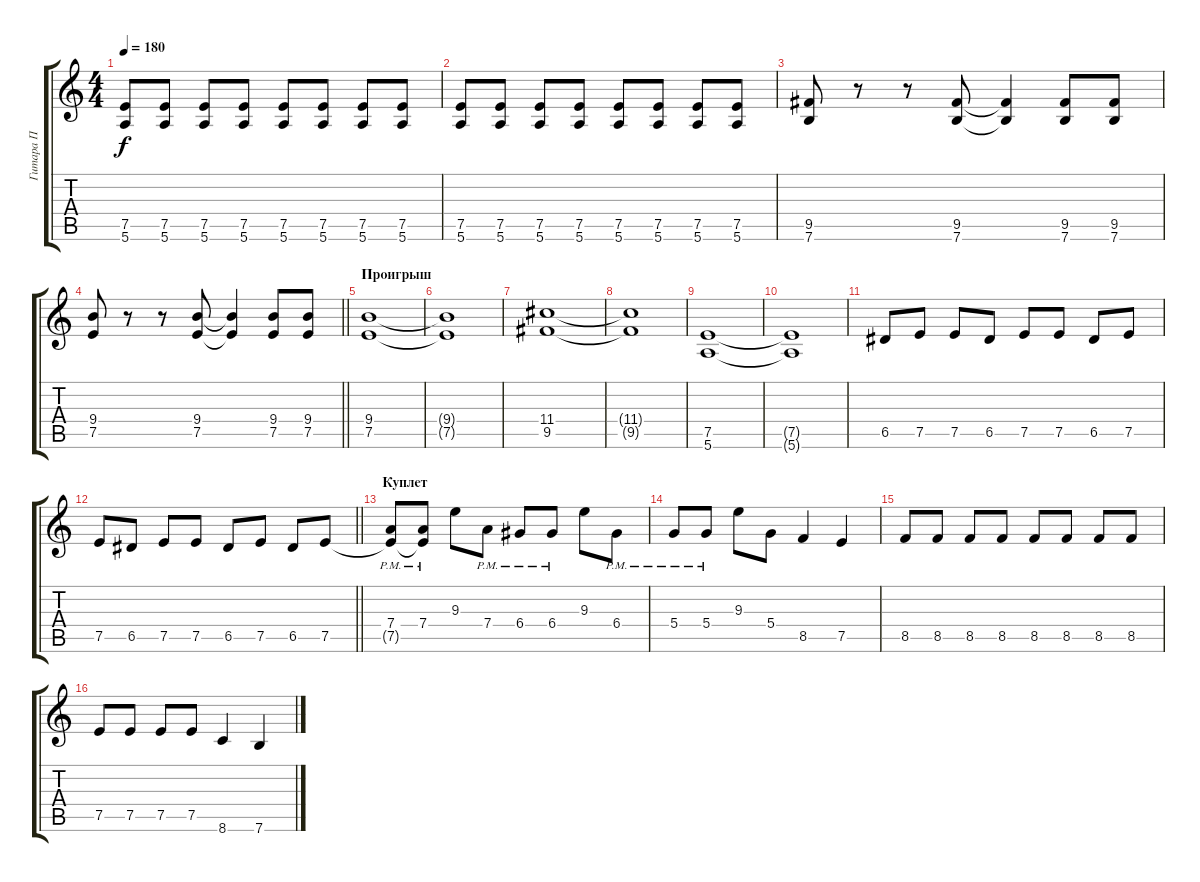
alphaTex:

\track ("Гитара П" "Гитара П") {instrument distortionguitar}
\staff {score tabs}
\tuning (E4 B3 G3 D3 A2 E2) {hide}
\ts (4 4)
\tempo 180
\clef g2
\ks c
(7.5 5.6).8{dy f} (7.5 5.6).8 (7.5 5.6).8 (7.5 5.6).8 (7.5 5.6).8 (7.5 5.6).8 (7.5 5.6).8 (7.5 5.6).8 |
(7.5 5.6).8 (7.5 5.6).8 (7.5 5.6).8 (7.5 5.6).8 (7.5 5.6).8 (7.5 5.6).8 (7.5 5.6).8 (7.5 5.6).8 |
(9.5 7.6).8 r.8 r.8 (9.5 7.6).8 (9.5{t} 7.6{t}).4 (9.5 7.6).8 (9.5 7.6).8 |
\barLineRight lightlight
(9.4 7.5).8 r.8 r.8 (9.4 7.5).8 (9.4{t} 7.5{t}).4 (9.4 7.5).8 (9.4 7.5).8 |
\section ("" "Проигрыш")
(9.4 7.5).1 |
(9.4{t} 7.5{t}).1 |
(11.4 9.5).1 |
(11.4{t} 9.5{t}).1 |
(7.5 5.6).1 |
(7.5{t} 5.6{t}).1 |
6.5.8 7.5.8 7.5.8 6.5.8 7.5.8 7.5.8 6.5.8 7.5.8 |
\barLineRight lightlight
7.5.8 6.5.8 7.5.8 7.5.8 6.5.8 7.5.8 6.5.8 7.5.8 |
\section ("" "Куплет")
(7.4{pm} 7.5{t}).8 (7.4{pm} 7.5{t}).8 9.3.8 7.4{pm}.8 6.4{pm}.8 6.4{pm}.8 9.3.8 6.4{pm}.8 |
5.4{pm}.8 5.4{pm}.8 9.3.8 5.4.8 8.5.4 7.5.4 |
8.5.8 8.5.8 8.5.8 8.5.8 8.5.8 8.5.8 8.5.8 8.5.8 |
7.5.8 7.5.8 7.5.8 7.5.8 8.6.4 7.6.4
